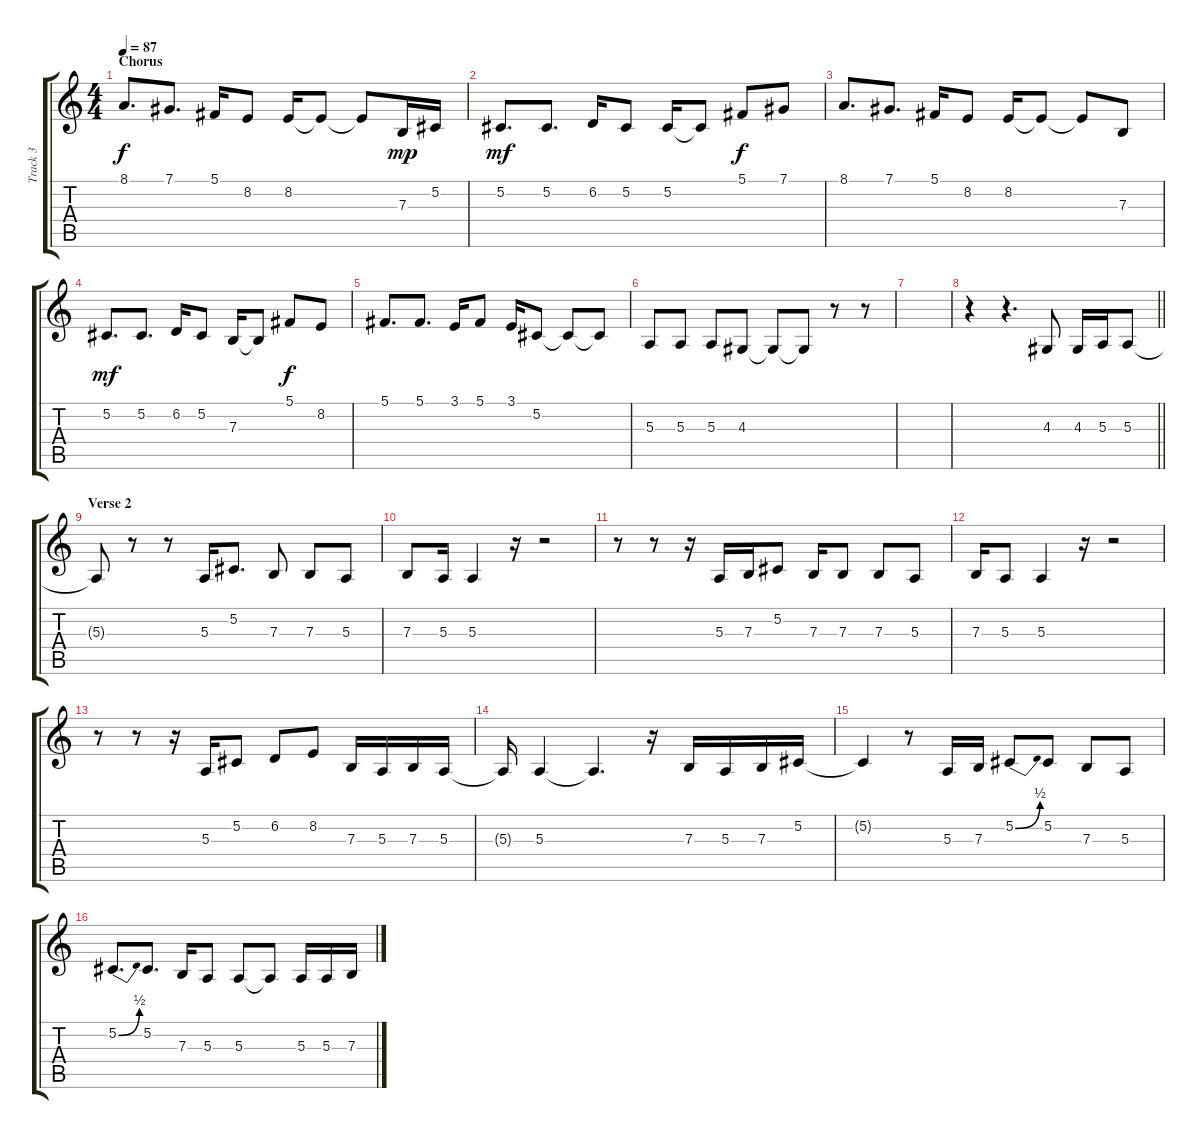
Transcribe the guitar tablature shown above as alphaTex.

\track ("Track 3" "Track 3") {instrument clarinet}
\staff {score tabs}
\tuning (Db4 Ab3 E3 B2 Gb2 B1) {hide}
\ts (4 4)
\section ("" "Chorus")
\tempo 87
\clef g2
\ks c
8.1.8{d dy f} 7.1.8{d} 5.1.16 8.2.8 8.2.16 8.2{t}.8 8.2{t}.8 7.3.16{dy mp} 5.2.16 |
5.2.8{d dy mf} 5.2.8{d} 6.2.16 5.2.8 5.2.16 5.2{t}.8 5.1.8{dy f} 7.1.8 |
8.1.8{d} 7.1.8{d} 5.1.16 8.2.8 8.2.16 8.2{t}.8 8.2{t}.8 7.3.8 |
5.2.8{d dy mf} 5.2.8{d} 6.2.16 5.2.8 7.3.16 7.3{t}.8 5.1.8{dy f} 8.2.8 |
5.1.8{d} 5.1.8{d} 3.1.16 5.1.8 3.1.16 5.2.8 5.2{t}.8 5.2{t}.8 |
5.3.8 5.3.8 5.3.8 4.3.8 4.3{t}.8 4.3{t}.8 r.8 r.8 |
|
\barLineRight lightlight
r.4 r.4{d} 4.3.8 4.3.16 5.3.16 5.3.8 |
\section ("" "Verse 2")
5.3{t}.8 r.8 r.8 5.3.16 5.2.8{d} 7.3.8 7.3.8 5.3.8 |
7.3.8 5.3.16 5.3.4 r.16 r.2 |
r.8 r.8 r.16 5.3.16 7.3.16 5.2.8 7.3.16 7.3.8 7.3.8 5.3.8 |
7.3.16 5.3.8 5.3.4 r.16 r.2 |
r.8 r.8 r.16 5.3.16 5.2.8 6.2.8 8.2.8 7.3.16 5.3.16 7.3.16 5.3.16 |
5.3{t}.16 5.3.4 5.3{t}.4{d} r.16 7.3.16 5.3.16 7.3.16 5.2.16 |
5.2{t}.4 r.8 5.3.16 7.3.16 5.2{be (bend 0 0 60 2)}.8 5.2.8 7.3.8 5.3.8 |
5.2{be (bend 0 0 60 2)}.8{d} 5.2.8{d} 7.3.16 5.3.8 5.3.8 5.3{t}.8 5.3.16 5.3.16 7.3.16
